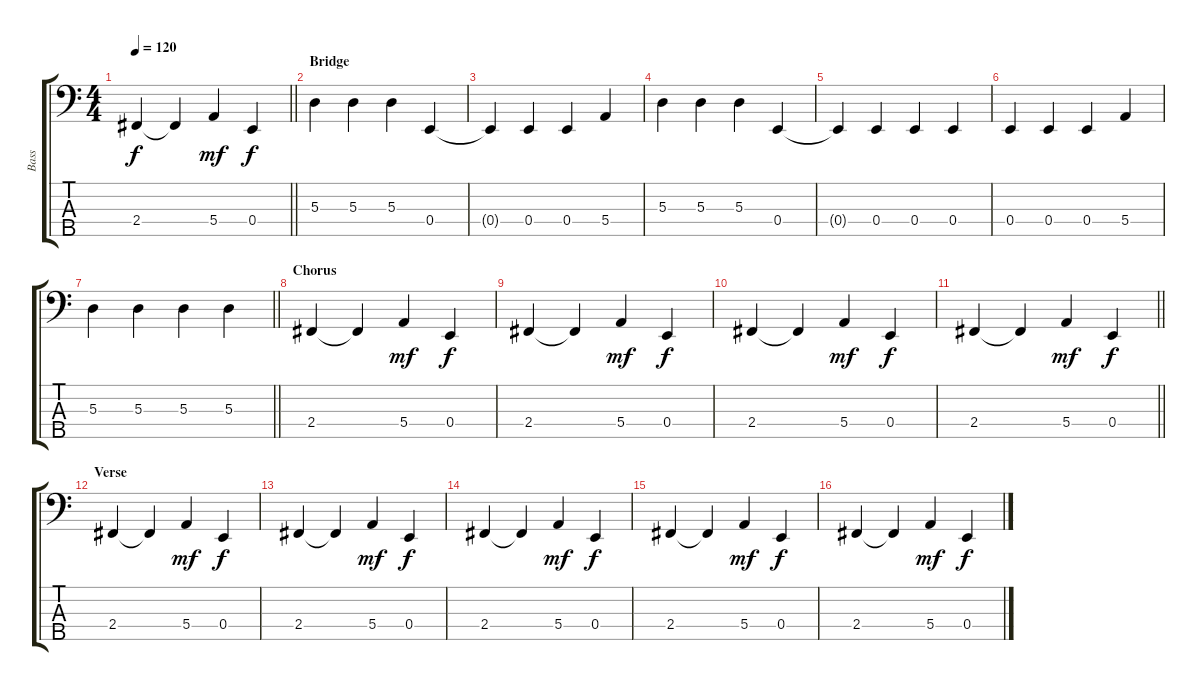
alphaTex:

\track ("Bass" "Bass") {instrument electricbassfinger}
\staff {score tabs}
\tuning (G2 D2 A1 E1 B0) {hide}
\ts (4 4)
\tempo 120
\clef f4
\barLineRight lightlight
\ks c
2.4.4{dy f} 2.4{t}.4 5.4.4{dy mf} 0.4.4{dy f} |
\section ("" "Bridge")
5.3.4 5.3.4 5.3.4 0.4.4 |
0.4{t}.4 0.4.4 0.4.4 5.4.4 |
5.3.4 5.3.4 5.3.4 0.4.4 |
0.4{t}.4 0.4.4 0.4.4 0.4.4 |
0.4.4 0.4.4 0.4.4 5.4.4 |
\barLineRight lightlight
5.3.4 5.3.4 5.3.4 5.3.4 |
\section ("" "Chorus")
2.4.4 2.4{t}.4 5.4.4{dy mf} 0.4.4{dy f} |
2.4.4 2.4{t}.4 5.4.4{dy mf} 0.4.4{dy f} |
2.4.4 2.4{t}.4 5.4.4{dy mf} 0.4.4{dy f} |
\barLineRight lightlight
2.4.4 2.4{t}.4 5.4.4{dy mf} 0.4.4{dy f} |
\section ("" "Verse")
2.4.4 2.4{t}.4 5.4.4{dy mf} 0.4.4{dy f} |
2.4.4 2.4{t}.4 5.4.4{dy mf} 0.4.4{dy f} |
2.4.4 2.4{t}.4 5.4.4{dy mf} 0.4.4{dy f} |
2.4.4 2.4{t}.4 5.4.4{dy mf} 0.4.4{dy f} |
2.4.4 2.4{t}.4 5.4.4{dy mf} 0.4.4{dy f}
